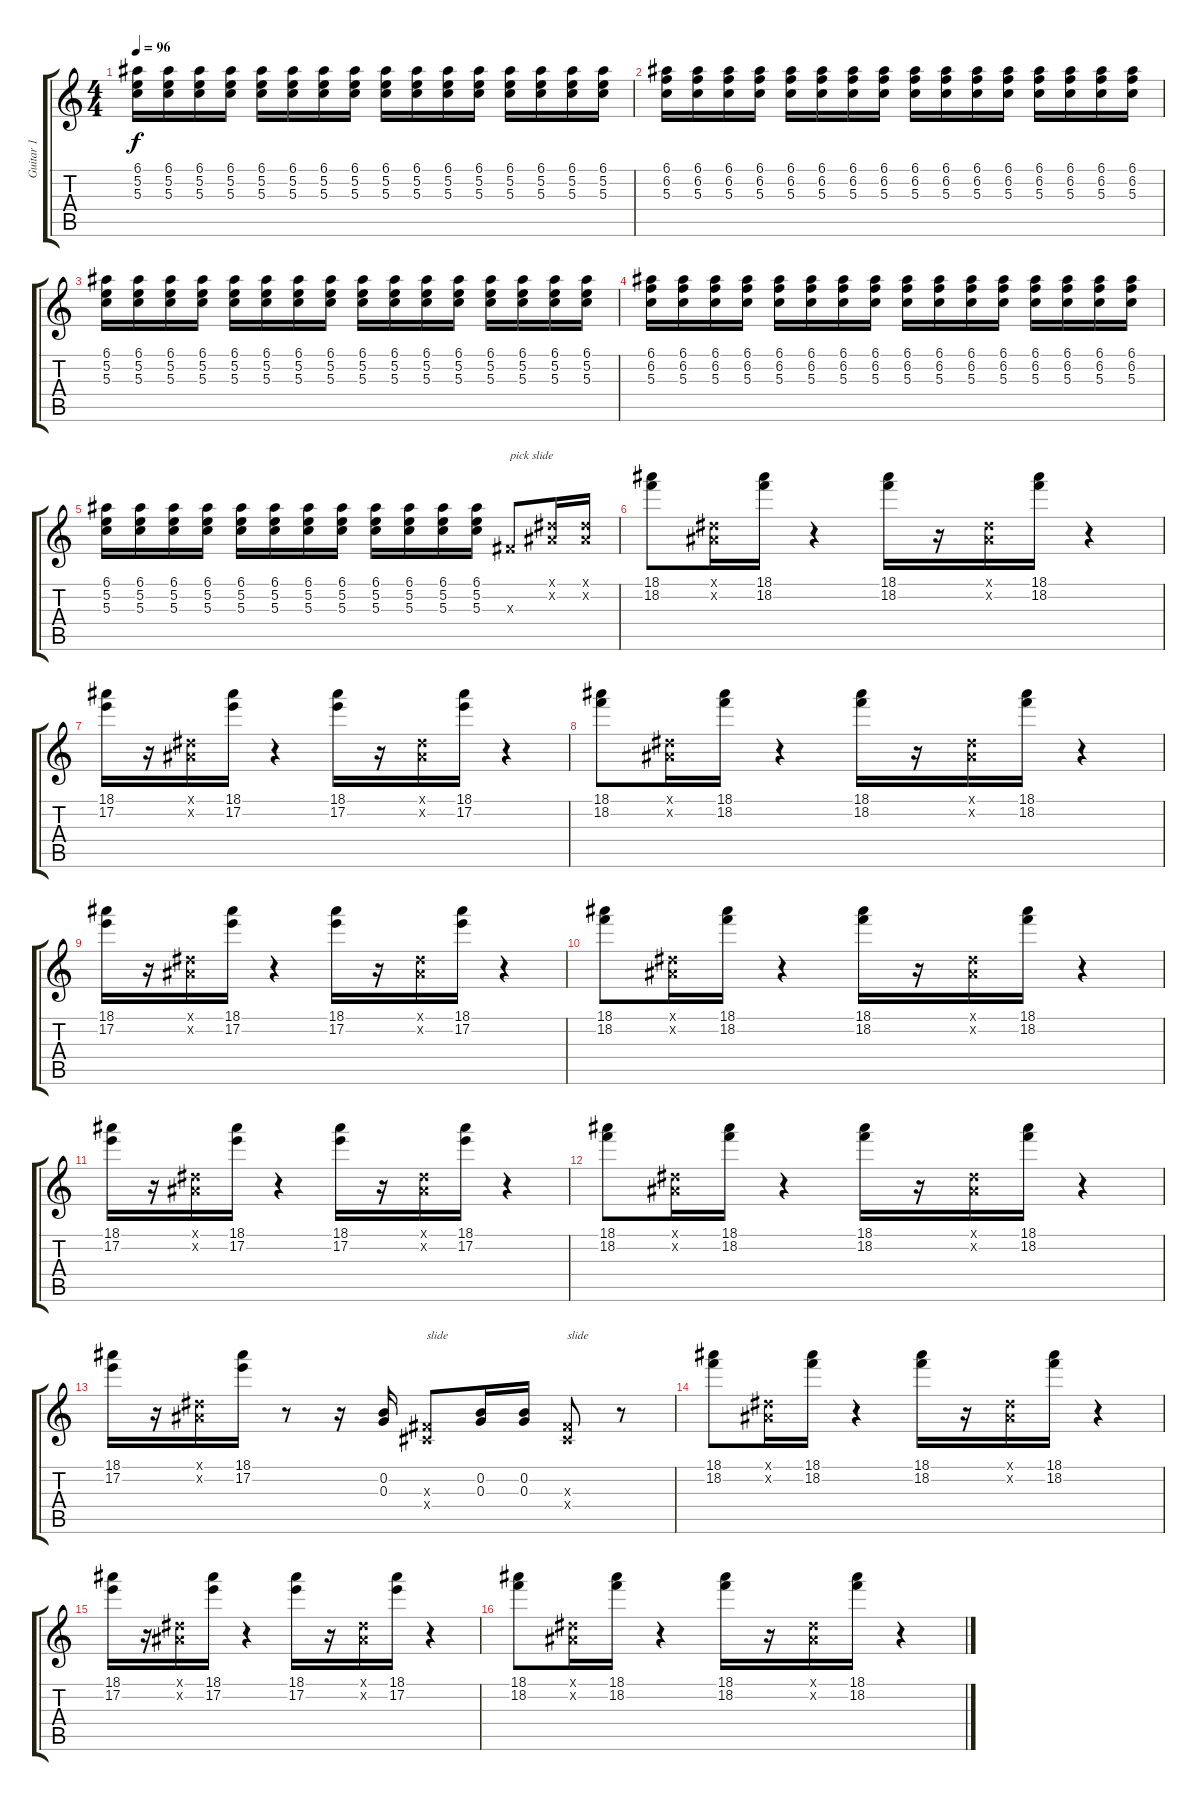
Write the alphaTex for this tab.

\track ("Guitar 1" "Guitar 1") {instrument electricguitarclean}
\staff {score tabs}
\tuning (E4 B3 G3 D3 A2 E2) {hide}
\ts (4 4)
\tempo 96
\clef g2
\ks c
(6.1 5.2 5.3).16{dy f} (6.1 5.2 5.3).16 (6.1 5.2 5.3).16 (6.1 5.2 5.3).16 (6.1 5.2 5.3).16 (6.1 5.2 5.3).16 (6.1 5.2 5.3).16 (6.1 5.2 5.3).16 (6.1 5.2 5.3).16 (6.1 5.2 5.3).16 (6.1 5.2 5.3).16 (6.1 5.2 5.3).16 (6.1 5.2 5.3).16 (6.1 5.2 5.3).16 (6.1 5.2 5.3).16 (6.1 5.2 5.3).16 |
(6.1 6.2 5.3).16 (6.1 6.2 5.3).16 (6.1 6.2 5.3).16 (6.1 6.2 5.3).16 (6.1 6.2 5.3).16 (6.1 6.2 5.3).16 (6.1 6.2 5.3).16 (6.1 6.2 5.3).16 (6.1 6.2 5.3).16 (6.1 6.2 5.3).16 (6.1 6.2 5.3).16 (6.1 6.2 5.3).16 (6.1 6.2 5.3).16 (6.1 6.2 5.3).16 (6.1 6.2 5.3).16 (6.1 6.2 5.3).16 |
(6.1 5.2 5.3).16 (6.1 5.2 5.3).16 (6.1 5.2 5.3).16 (6.1 5.2 5.3).16 (6.1 5.2 5.3).16 (6.1 5.2 5.3).16 (6.1 5.2 5.3).16 (6.1 5.2 5.3).16 (6.1 5.2 5.3).16 (6.1 5.2 5.3).16 (6.1 5.2 5.3).16 (6.1 5.2 5.3).16 (6.1 5.2 5.3).16 (6.1 5.2 5.3).16 (6.1 5.2 5.3).16 (6.1 5.2 5.3).16 |
(6.1 6.2 5.3).16 (6.1 6.2 5.3).16 (6.1 6.2 5.3).16 (6.1 6.2 5.3).16 (6.1 6.2 5.3).16 (6.1 6.2 5.3).16 (6.1 6.2 5.3).16 (6.1 6.2 5.3).16 (6.1 6.2 5.3).16 (6.1 6.2 5.3).16 (6.1 6.2 5.3).16 (6.1 6.2 5.3).16 (6.1 6.2 5.3).16 (6.1 6.2 5.3).16 (6.1 6.2 5.3).16 (6.1 6.2 5.3).16 |
(6.1 5.2 5.3).16 (6.1 5.2 5.3).16 (6.1 5.2 5.3).16 (6.1 5.2 5.3).16 (6.1 5.2 5.3).16 (6.1 5.2 5.3).16 (6.1 5.2 5.3).16 (6.1 5.2 5.3).16 (6.1 5.2 5.3).16 (6.1 5.2 5.3).16 (6.1 5.2 5.3).16 (6.1 5.2 5.3).16 -1.3{x}.8{txt "pick slide"} (-1.1{x} -1.2{x}).16 (-1.1{x} -1.2{x}).16 |
(18.1 18.2).8 (-1.1{x} -1.2{x}).16 (18.1 18.2).16 r.4 (18.1 18.2).16 r.16 (-1.1{x} -1.2{x}).16 (18.1 18.2).16 r.4 |
(18.1 17.2).16 r.16 (-1.1{x} -1.2{x}).16 (18.1 17.2).16 r.4 (18.1 17.2).16 r.16 (-1.1{x} -1.2{x}).16 (18.1 17.2).16 r.4 |
(18.1 18.2).8 (-1.1{x} -1.2{x}).16 (18.1 18.2).16 r.4 (18.1 18.2).16 r.16 (-1.1{x} -1.2{x}).16 (18.1 18.2).16 r.4 |
(18.1 17.2).16 r.16 (-1.1{x} -1.2{x}).16 (18.1 17.2).16 r.4 (18.1 17.2).16 r.16 (-1.1{x} -1.2{x}).16 (18.1 17.2).16 r.4 |
(18.1 18.2).8 (-1.1{x} -1.2{x}).16 (18.1 18.2).16 r.4 (18.1 18.2).16 r.16 (-1.1{x} -1.2{x}).16 (18.1 18.2).16 r.4 |
(18.1 17.2).16 r.16 (-1.1{x} -1.2{x}).16 (18.1 17.2).16 r.4 (18.1 17.2).16 r.16 (-1.1{x} -1.2{x}).16 (18.1 17.2).16 r.4 |
(18.1 18.2).8 (-1.1{x} -1.2{x}).16 (18.1 18.2).16 r.4 (18.1 18.2).16 r.16 (-1.1{x} -1.2{x}).16 (18.1 18.2).16 r.4 |
(18.1 17.2).16 r.16 (-1.1{x} -1.2{x}).16 (18.1 17.2).16 r.8 r.16 (0.2 0.3).16 (-1.3{x} -1.4{x}).8{txt "slide"} (0.2 0.3).16 (0.2 0.3).16 (-1.3{x} -1.4{x}).8{txt "slide"} r.8 |
(18.1 18.2).8 (-1.1{x} -1.2{x}).16 (18.1 18.2).16 r.4 (18.1 18.2).16 r.16 (-1.1{x} -1.2{x}).16 (18.1 18.2).16 r.4 |
(18.1 17.2).16 r.16 (-1.1{x} -1.2{x}).16 (18.1 17.2).16 r.4 (18.1 17.2).16 r.16 (-1.1{x} -1.2{x}).16 (18.1 17.2).16 r.4 |
(18.1 18.2).8 (-1.1{x} -1.2{x}).16 (18.1 18.2).16 r.4 (18.1 18.2).16 r.16 (-1.1{x} -1.2{x}).16 (18.1 18.2).16 r.4
